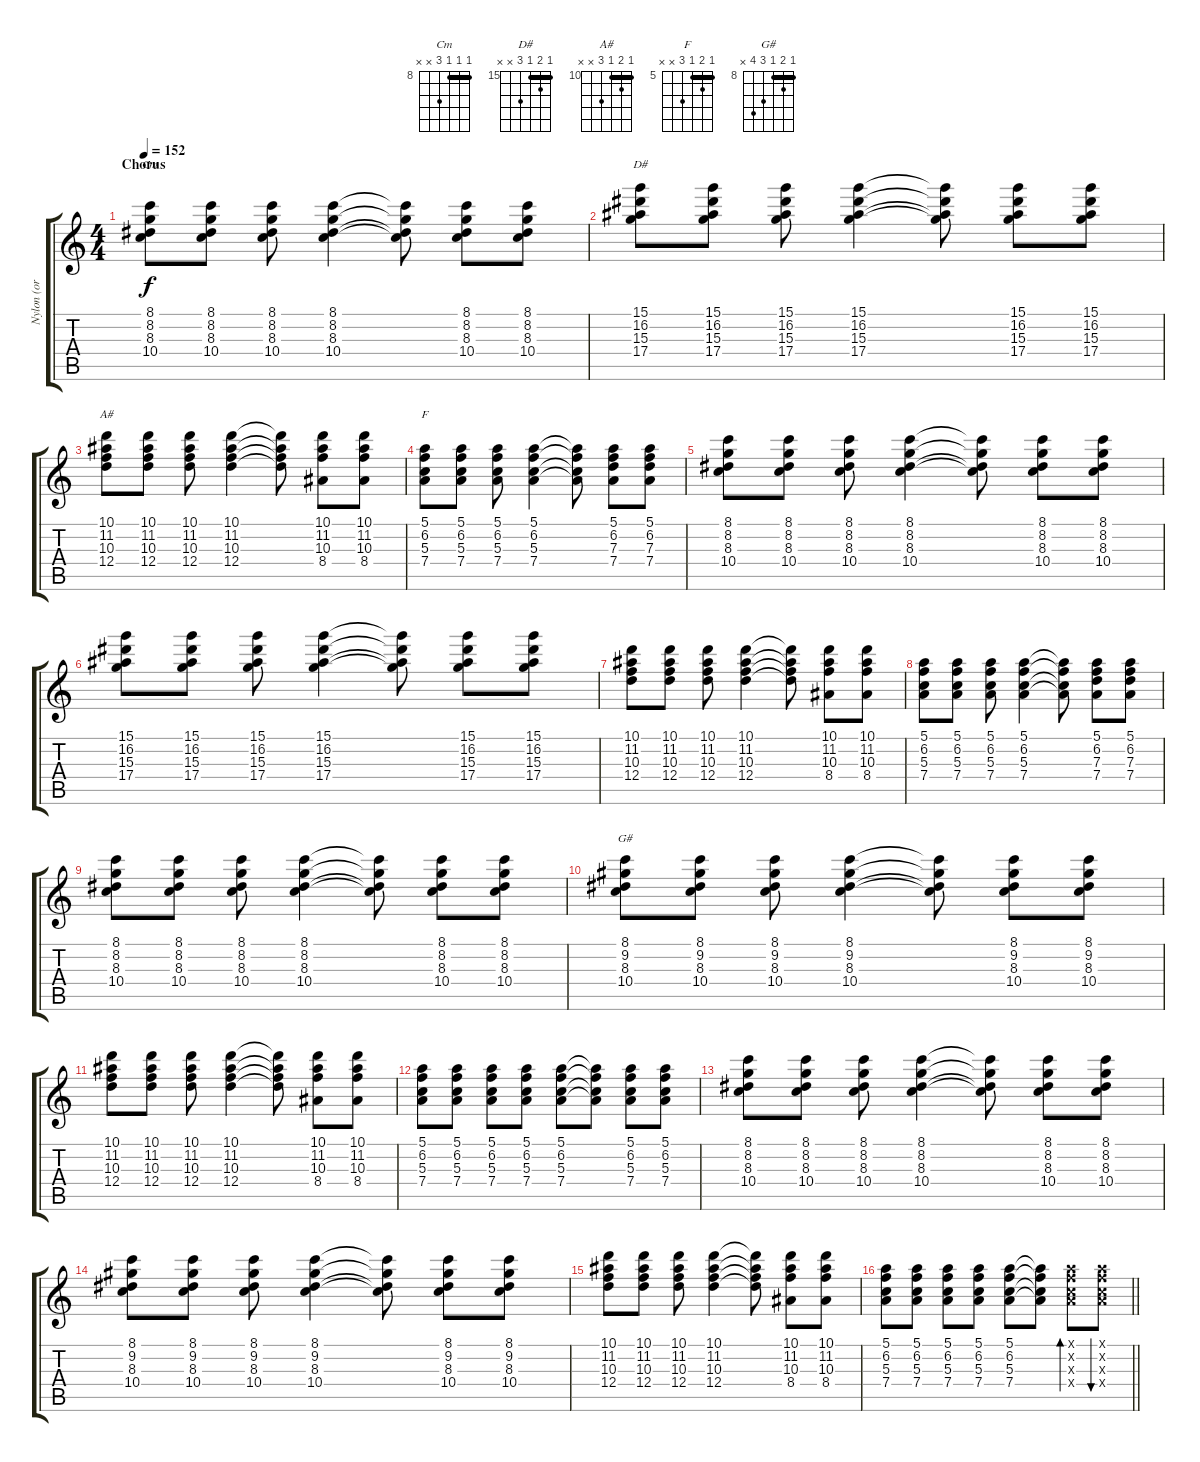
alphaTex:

\track ("Nylon (or clean)" "Nylon (or ") {instrument acousticguitarsteel}
\staff {score tabs}
\tuning (E4 B3 G3 D3 A2 E2) {hide}
\chord ("Cm" 8 8 8 10 x x) {firstfret 8 barre 8}
\chord ("D#" 15 16 15 17 x x) {firstfret 15 barre 15}
\chord ("A#" 10 11 10 12 x x) {firstfret 10 barre 10}
\chord ("F" 5 6 5 7 x x) {firstfret 5 barre 5}
\chord ("G#" 8 9 8 10 11 x) {firstfret 8 barre 8}
\ts (4 4)
\section ("" "Chorus")
\tempo 152
\clef g2
\ks c
(8.1 8.2 8.3 10.4).8{ch "Cm" dy f} (8.1 8.2 8.3 10.4).8 (8.1 8.2 8.3 10.4).8 (8.1 8.2 8.3 10.4).4 (8.1{t} 8.2{t} 8.3{t} 10.4{t}).8 (8.1 8.2 8.3 10.4).8 (8.1 8.2 8.3 10.4).8 |
(15.1 16.2 15.3 17.4).8{ch "D#"} (15.1 16.2 15.3 17.4).8 (15.1 16.2 15.3 17.4).8 (15.1 16.2 15.3 17.4).4 (15.1{t} 16.2{t} 15.3{t} 17.4{t}).8 (15.1 16.2 15.3 17.4).8 (15.1 16.2 15.3 17.4).8 |
(10.1 11.2 10.3 12.4).8{ch "A#"} (10.1 11.2 10.3 12.4).8 (10.1 11.2 10.3 12.4).8 (10.1 11.2 10.3 12.4).4 (10.1{t} 11.2{t} 10.3{t} 12.4{t}).8 (10.1 11.2 10.3 8.4).8 (10.1 11.2 10.3 8.4).8 |
(5.1 6.2 5.3 7.4).8{ch "F"} (5.1 6.2 5.3 7.4).8 (5.1 6.2 5.3 7.4).8 (5.1 6.2 5.3 7.4).4 (5.1{t} 6.2{t} 5.3{t} 7.4{t}).8 (5.1 6.2 7.3 7.4).8 (5.1 6.2 7.3 7.4).8 |
(8.1 8.2 8.3 10.4).8 (8.1 8.2 8.3 10.4).8 (8.1 8.2 8.3 10.4).8 (8.1 8.2 8.3 10.4).4 (8.1{t} 8.2{t} 8.3{t} 10.4{t}).8 (8.1 8.2 8.3 10.4).8 (8.1 8.2 8.3 10.4).8 |
(15.1 16.2 15.3 17.4).8 (15.1 16.2 15.3 17.4).8 (15.1 16.2 15.3 17.4).8 (15.1 16.2 15.3 17.4).4 (15.1{t} 16.2{t} 15.3{t} 17.4{t}).8 (15.1 16.2 15.3 17.4).8 (15.1 16.2 15.3 17.4).8 |
(10.1 11.2 10.3 12.4).8 (10.1 11.2 10.3 12.4).8 (10.1 11.2 10.3 12.4).8 (10.1 11.2 10.3 12.4).4 (10.1{t} 11.2{t} 10.3{t} 12.4{t}).8 (10.1 11.2 10.3 8.4).8 (10.1 11.2 10.3 8.4).8 |
(5.1 6.2 5.3 7.4).8 (5.1 6.2 5.3 7.4).8 (5.1 6.2 5.3 7.4).8 (5.1 6.2 5.3 7.4).4 (5.1{t} 6.2{t} 5.3{t} 7.4{t}).8 (5.1 6.2 7.3 7.4).8 (5.1 6.2 7.3 7.4).8 |
(8.1 8.2 8.3 10.4).8 (8.1 8.2 8.3 10.4).8 (8.1 8.2 8.3 10.4).8 (8.1 8.2 8.3 10.4).4 (8.1{t} 8.2{t} 8.3{t} 10.4{t}).8 (8.1 8.2 8.3 10.4).8 (8.1 8.2 8.3 10.4).8 |
(8.1 9.2 8.3 10.4).8{ch "G#"} (8.1 9.2 8.3 10.4).8 (8.1 9.2 8.3 10.4).8 (8.1 9.2 8.3 10.4).4 (8.1{t} 9.2{t} 8.3{t} 10.4{t}).8 (8.1 9.2 8.3 10.4).8 (8.1 9.2 8.3 10.4).8 |
(10.1 11.2 10.3 12.4).8 (10.1 11.2 10.3 12.4).8 (10.1 11.2 10.3 12.4).8 (10.1 11.2 10.3 12.4).4 (10.1{t} 11.2{t} 10.3{t} 12.4{t}).8 (10.1 11.2 10.3 8.4).8 (10.1 11.2 10.3 8.4).8 |
(5.1 6.2 5.3 7.4).8 (5.1 6.2 5.3 7.4).8 (5.1 6.2 5.3 7.4).8 (5.1 6.2 5.3 7.4).8 (5.1 6.2 5.3 7.4).8 (5.1{t} 6.2{t} 5.3{t} 7.4{t}).8 (5.1 6.2 5.3 7.4).8 (5.1 6.2 5.3 7.4).8 |
(8.1 8.2 8.3 10.4).8 (8.1 8.2 8.3 10.4).8 (8.1 8.2 8.3 10.4).8 (8.1 8.2 8.3 10.4).4 (8.1{t} 8.2{t} 8.3{t} 10.4{t}).8 (8.1 8.2 8.3 10.4).8 (8.1 8.2 8.3 10.4).8 |
(8.1 9.2 8.3 10.4).8 (8.1 9.2 8.3 10.4).8 (8.1 9.2 8.3 10.4).8 (8.1 9.2 8.3 10.4).4 (8.1{t} 9.2{t} 8.3{t} 10.4{t}).8 (8.1 9.2 8.3 10.4).8 (8.1 9.2 8.3 10.4).8 |
(10.1 11.2 10.3 12.4).8 (10.1 11.2 10.3 12.4).8 (10.1 11.2 10.3 12.4).8 (10.1 11.2 10.3 12.4).4 (10.1{t} 11.2{t} 10.3{t} 12.4{t}).8 (10.1 11.2 10.3 8.4).8 (10.1 11.2 10.3 8.4).8 |
\barLineRight lightlight
(5.1 6.2 5.3 7.4).8 (5.1 6.2 5.3 7.4).8 (5.1 6.2 5.3 7.4).8 (5.1 6.2 5.3 7.4).8 (5.1 6.2 5.3 7.4).8 (5.1{t} 6.2{t} 5.3{t} 7.4{t}).8 (5.1{x} 6.2{x} 5.3{x} 7.4{x}).8{bd 60} (5.1{x} 6.2{x} 5.3{x} 7.4{x}).8{bu 60}
